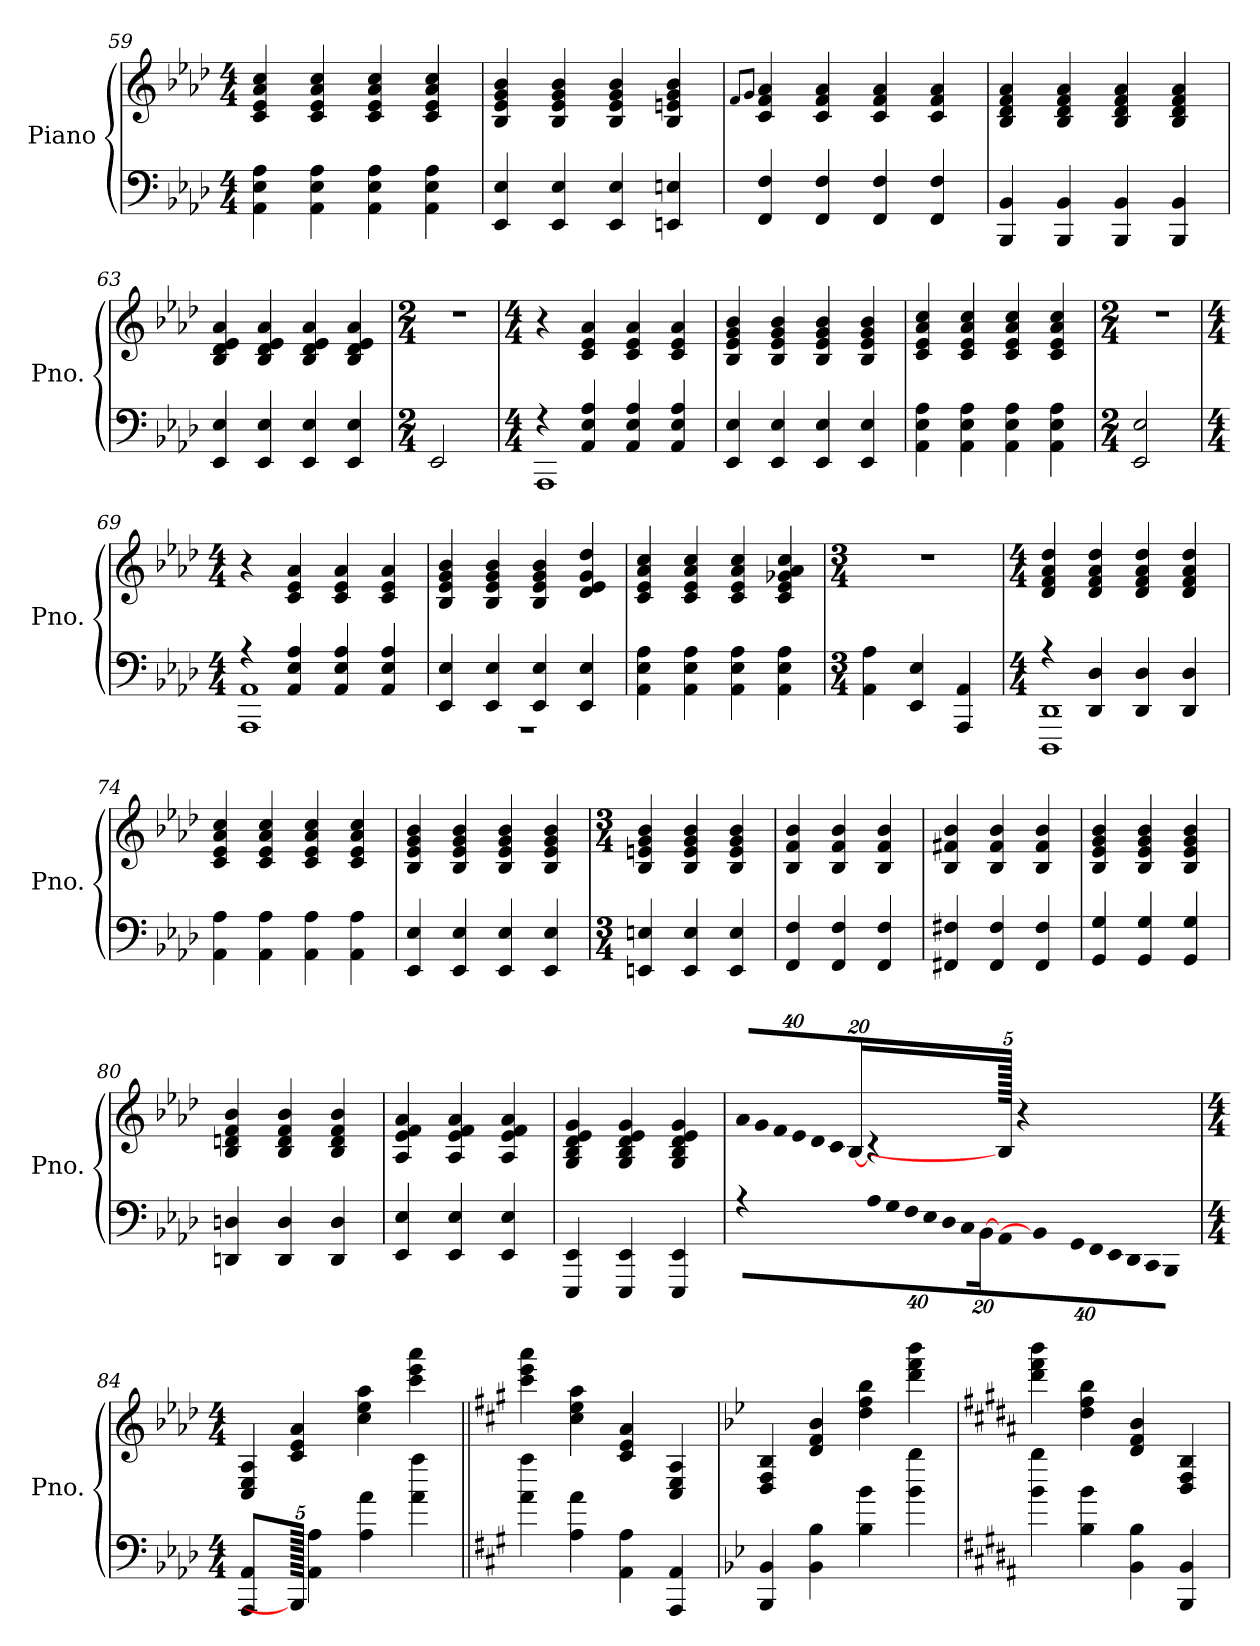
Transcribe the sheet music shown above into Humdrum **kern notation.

**kern	**kern
*part1	*part1
*staff2	*staff1
*I"Piano	*
*I'Pno.	*
!!LO:PB:g=z
*clefF4	*clefG2
*k[b-e-a-d-]	*k[b-e-a-d-]
*M4/4	*M4/4
=59	=59
4AA-\ 4E-\ 4A-\	4c/ 4e-/ 4a-/ 4cc/
4AA-\ 4E-\ 4A-\	4c/ 4e-/ 4a-/ 4cc/
4AA-\ 4E-\ 4A-\	4c/ 4e-/ 4a-/ 4cc/
4AA-\ 4E-\ 4A-\	4c/ 4e-/ 4a-/ 4cc/
=60	=60
4EE-/ 4E-/	4B-/ 4e-/ 4g/ 4b-/
4EE-/ 4E-/	4B-/ 4e-/ 4g/ 4b-/
4EE-/ 4E-/	4B-/ 4e-/ 4g/ 4b-/
4EEn/ 4En/	4B-/ 4en/ 4g/ 4b-/
=61	=61
.	8qf/L
.	8qg/J
4FF/ 4F/	4c/ 4f/ 4a-/
4FF/ 4F/	4c/ 4f/ 4a-/
4FF/ 4F/	4c/ 4f/ 4a-/
4FF/ 4F/	4c/ 4f/ 4a-/
=62	=62
4BBB-/ 4BB-/	4B-/ 4d-/ 4f/ 4a-/
4BBB-/ 4BB-/	4B-/ 4d-/ 4f/ 4a-/
4BBB-/ 4BB-/	4B-/ 4d-/ 4f/ 4a-/
4BBB-/ 4BB-/	4B-/ 4d-/ 4f/ 4a-/
=63	=63
4EE-/ 4E-/	4B-/ 4d-/ 4e-/ 4a-/
4EE-/ 4E-/	4B-/ 4d-/ 4e-/ 4a-/
4EE-/ 4E-/	4B-/ 4d-/ 4e-/ 4a-/
4EE-/ 4E-/	4B-/ 4d-/ 4e-/ 4a-/
=64	=64
*M2/4	*M2/4
2EE-/	2r
=65	=65
*M4/4	*M4/4
*^	*
4r	1AAA-	4r
4AA-/ 4E-/ 4A-/	.	4c/ 4e-/ 4a-/
4AA-/ 4E-/ 4A-/	.	4c/ 4e-/ 4a-/
4AA-/ 4E-/ 4A-/	.	4c/ 4e-/ 4a-/
*v	*v	*
!!LO:LB:g=z
=66	=66
4EE-/ 4E-/	4B-/ 4e-/ 4g/ 4b-/
4EE-/ 4E-/	4B-/ 4e-/ 4g/ 4b-/
4EE-/ 4E-/	4B-/ 4e-/ 4g/ 4b-/
4EE-/ 4E-/	4B-/ 4e-/ 4g/ 4b-/
=67	=67
4AA-\ 4E-\ 4A-\	4c/ 4e-/ 4a-/ 4cc/
4AA-\ 4E-\ 4A-\	4c/ 4e-/ 4a-/ 4cc/
4AA-\ 4E-\ 4A-\	4c/ 4e-/ 4a-/ 4cc/
4AA-\ 4E-\ 4A-\	4c/ 4e-/ 4a-/ 4cc/
=68	=68
*M2/4	*M2/4
2EE-/ 2E-/	2r
=69	=69
*M4/4	*M4/4
*^	*
4r	1AAA- 1AA-	4r
4AA-/ 4E-/ 4A-/	.	4c/ 4e-/ 4a-/
4AA-/ 4E-/ 4A-/	.	4c/ 4e-/ 4a-/
4AA-/ 4E-/ 4A-/	.	4c/ 4e-/ 4a-/
=70	=70	=70
4EE-/ 4E-/	1r	4B-/ 4e-/ 4g/ 4b-/
4EE-/ 4E-/	.	4B-/ 4e-/ 4g/ 4b-/
4EE-/ 4E-/	.	4B-/ 4e-/ 4g/ 4b-/
4EE-/ 4E-/	.	4d-/ 4e-/ 4g/ 4dd-/
*v	*v	*
=71	=71
4AA-\ 4E-\ 4A-\	4c/ 4e-/ 4a-/ 4cc/
4AA-\ 4E-\ 4A-\	4c/ 4e-/ 4a-/ 4cc/
4AA-\ 4E-\ 4A-\	4c/ 4e-/ 4a-/ 4cc/
4AA-\ 4E-\ 4A-\	4c/ 4e-/ 4g-X/ 4a-/ 4cc/
=72	=72
*M3/4	*M3/4
4AA-\ 4A-\	2.r
4EE-/ 4E-/	.
4AAA-/ 4AA-/	.
!!LO:LB:g=z
=73	=73
*M4/4	*M4/4
*^	*
4r	1DDD- 1DD-	4d-/ 4f/ 4a-/ 4dd-/
4DD-/ 4D-/	.	4d-/ 4f/ 4a-/ 4dd-/
4DD-/ 4D-/	.	4d-/ 4f/ 4a-/ 4dd-/
4DD-/ 4D-/	.	4d-/ 4f/ 4a-/ 4dd-/
*v	*v	*
=74	=74
4AA-\ 4A-\	4c/ 4e-/ 4a-/ 4cc/
4AA-\ 4A-\	4c/ 4e-/ 4a-/ 4cc/
4AA-\ 4A-\	4c/ 4e-/ 4a-/ 4cc/
4AA-\ 4A-\	4c/ 4e-/ 4a-/ 4cc/
=75	=75
4EE-/ 4E-/	4B-/ 4e-/ 4g/ 4b-/
4EE-/ 4E-/	4B-/ 4e-/ 4g/ 4b-/
4EE-/ 4E-/	4B-/ 4e-/ 4g/ 4b-/
4EE-/ 4E-/	4B-/ 4e-/ 4g/ 4b-/
=76	=76
*M3/4	*M3/4
4EEn/ 4En/	4B-/ 4en/ 4g/ 4b-/
4EE/ 4E/	4B-/ 4e/ 4g/ 4b-/
4EE/ 4E/	4B-/ 4e/ 4g/ 4b-/
=77	=77
4FF/ 4F/	4B-/ 4f/ 4b-/
4FF/ 4F/	4B-/ 4f/ 4b-/
4FF/ 4F/	4B-/ 4f/ 4b-/
=78	=78
4FF#X/ 4F#X/	4B-/ 4f#X/ 4b-/
4FF#/ 4F#/	4B-/ 4f#/ 4b-/
4FF#/ 4F#/	4B-/ 4f#/ 4b-/
=79	=79
4GG/ 4G/	4B-/ 4e-/ 4g/ 4b-/
4GG/ 4G/	4B-/ 4e-/ 4g/ 4b-/
4GG/ 4G/	4B-/ 4e-/ 4g/ 4b-/
=80	=80
4DDn/ 4Dn/	4B-/ 4dn/ 4f/ 4b-/
4DD/ 4D/	4B-/ 4d/ 4f/ 4b-/
4DD/ 4D/	4B-/ 4d/ 4f/ 4b-/
!!LO:LB:g=z
=81	=81
4EE-/ 4E-/	4A-/ 4e-/ 4f/ 4a-/
4EE-/ 4E-/	4A-/ 4e-/ 4f/ 4a-/
4EE-/ 4E-/	4A-/ 4e-/ 4f/ 4a-/
=82	=82
4EEE-/ 4EE-/	4G/ 4B-/ 4d-/ 4e-/ 4g/
4EEE-/ 4EE-/	4G/ 4B-/ 4d-/ 4e-/ 4g/
4EEE-/ 4EE-/	4G/ 4B-/ 4d-/ 4e-/ 4g/
=83	=83
*	*Xbrackettup
!	!LO:N:vis=16
4r	640%23a-/LL
!	!LO:N:vis=16
.	640%23g/
!	!LO:N:vis=16
.	640%23f/
!	!LO:N:vis=16
.	640%23e-/
!	!LO:N:vis=16
.	640%23d-/
!	!LO:N:vis=16
.	640%23c/
.	[320%11B-/JJ
*Xbrackettup	*
!LO:N:vis=16	!
640%23A-\LL	4r
!LO:N:vis=16	!
640%23G\	.
!LO:N:vis=16	!
640%23F\	.
!LO:N:vis=16	!
640%23E-\	.
!LO:N:vis=16	!
640%23D-\	.
!LO:N:vis=16	!
640%23C\	.
[320%11BB-\JJ	.
!LO:N:vis=16	!
640%23AA-/LL	640B-/JJ]
.	4r
640BB-\JJ]	.
!LO:N:vis=16	!
640%23GG/	.
!LO:N:vis=16	!
640%23FF/	.
!LO:N:vis=16	!
640%23EE-/	.
!LO:N:vis=16	!
640%23DD-/	.
!LO:N:vis=16	!
640%23CC/	.
[320%11BBB-/JJ	.
=84	=84
*M4/4	*M4/4
4AAA-/ 4AA-/	4C/ 4E-/ 4A-/
640BBB-/JJ]	4c/ 4e-/ 4a-/
4AA-\ 4A-\	.
.	4cc\ 4ee-\ 4aa-\
4A-\ 4a-\	.
.	4ccc\ 4eee-\ 4aaa-\
4a-\ 4aa-\	.
.	640ryy
!!LO:LB:g=z
=85||	=85||
*k[f#c#g#]	*k[f#c#g#]
4a\ 4aa\	4ccc#\ 4eee\ 4aaa\
4A\ 4a\	4cc#\ 4ee\ 4aa\
4AA\ 4A\	4c#/ 4e/ 4a/
4AAA/ 4AA/	4C#/ 4E/ 4A/
=86	=86
*k[b-e-]	*k[b-e-]
4BBB-/ 4BB-/	4D/ 4F/ 4B-/
4BB-\ 4B-\	4d/ 4f/ 4b-/
4B-\ 4b-\	4dd\ 4ff\ 4bb-\
4b-\ 4bb-\	4ddd\ 4fff\ 4bbb-\
=87	=87
*k[f#c#g#d#a#]	*k[f#c#g#d#a#]
4b\ 4bb\	4ddd#\ 4fff#\ 4bbb\
4B\ 4b\	4dd#\ 4ff#\ 4bb\
4BB\ 4B\	4d#/ 4f#/ 4b/
4BBB/ 4BB/	4D#/ 4F#/ 4B/
=	=
*-	*-
